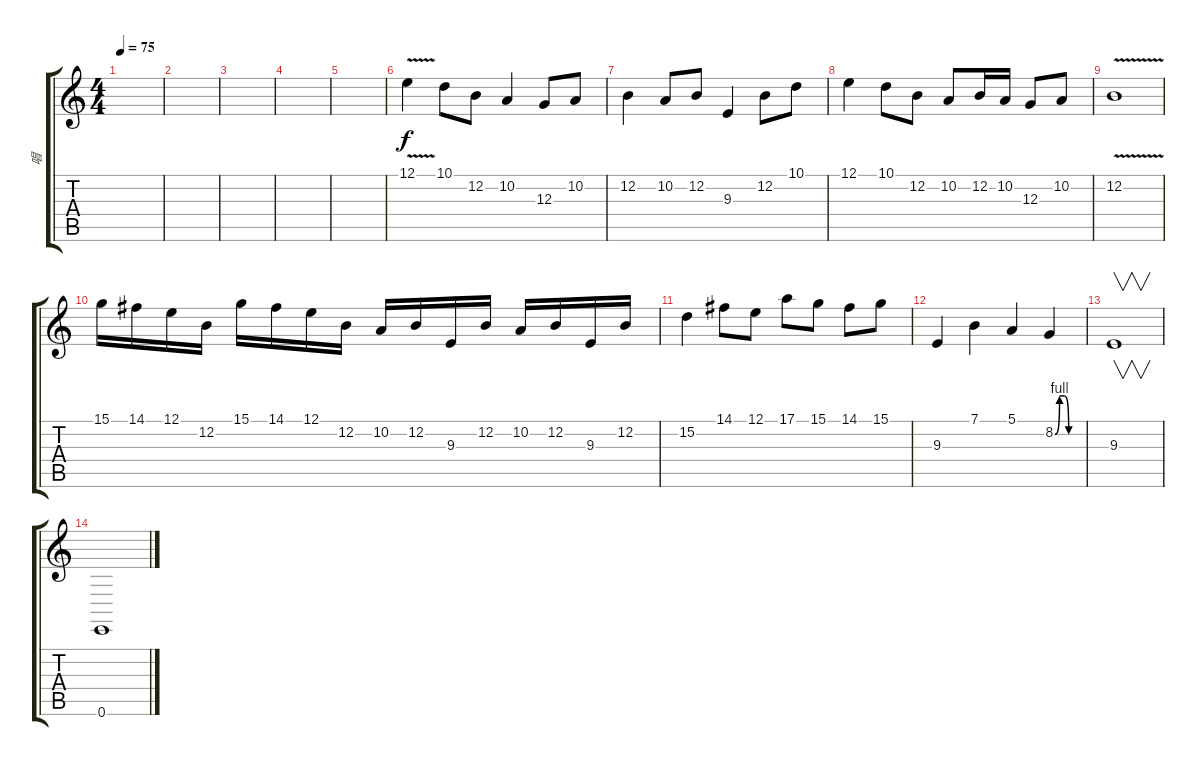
\track ("唱" "唱") {instrument altosax}
\staff {score tabs}
\tuning (E4 B3 G3 D3 A2 E2) {hide}
\ts (4 4)
\tempo 75
\clef g2
\ks c
|
|
|
|
|
12.1{v}.4 10.1.8 12.2.8 10.2.4 12.3.8 10.2.8 |
12.2.4 10.2.8 12.2.8 9.3.4 12.2.8 10.1.8 |
12.1.4 10.1.8 12.2.8 10.2.8 12.2.16 10.2.16 12.3.8 10.2.8 |
12.2{v}.1 |
15.1.16 14.1.16 12.1.16 12.2.16 15.1.16 14.1.16 12.1.16 12.2.16 10.2.16 12.2.16 9.3.16 12.2.16 10.2.16 12.2.16 9.3.16 12.2.16 |
15.2.4 14.1.8 12.1.8 17.1.8 15.1.8 14.1.8 15.1.8 |
9.3.4 7.1.4 5.1.4 8.2{be (custom 0 0 10 4 20 4 30 0 60 0)}.4 |
9.3.1{v} |
0.6.1
